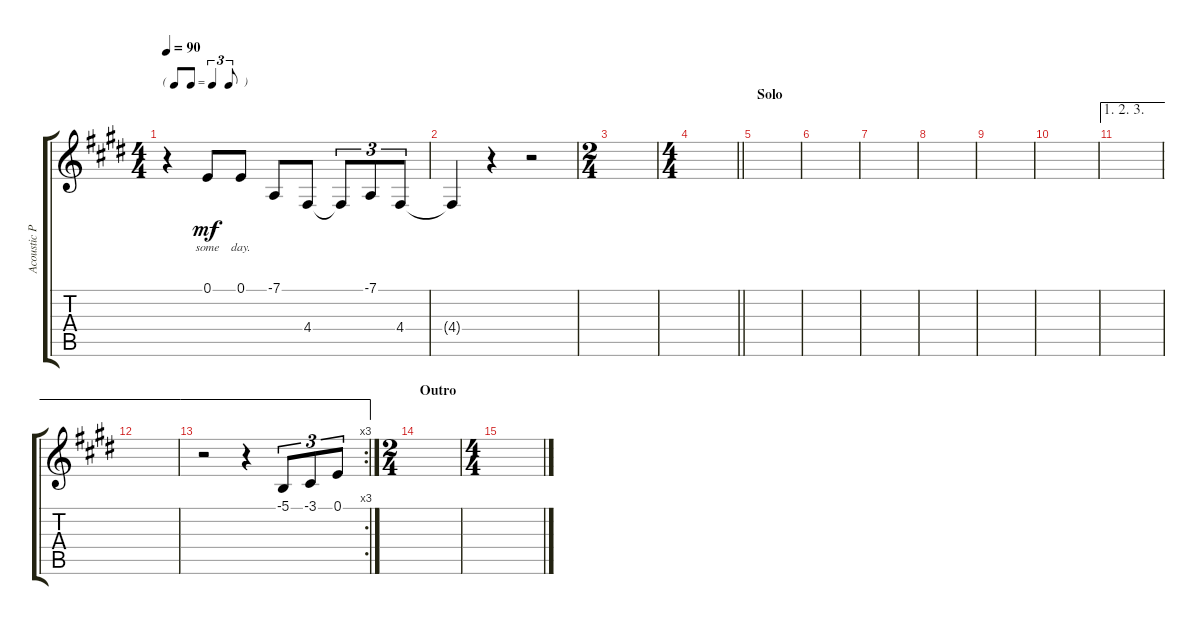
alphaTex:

\track ("Acoustic Piano" "Acoustic P") {instrument acousticgrandpiano}
\staff {score tabs}
\tuning (E4 B3 G3 D3 A2 E2) {hide}
\ts (4 4)
\tf triplet8th
\tempo 90
\clef g2
\ks e
r.4{dy mf} 0.1.8{lyrics (0 "some") lyrics (1 "") lyrics (2 "") lyrics (3 "") lyrics (4 "")} 0.1.8{lyrics (0 "day.") lyrics (1 "") lyrics (2 "") lyrics (3 "") lyrics (4 "")} -7.1.8 4.4.8 4.4{t}.8{tu (3 2)} -7.1.8{tu (3 2)} 4.4.8{tu (3 2)} |
4.4{t}.4 r.4 r.2 |
\ts (2 4)
|
\ts (4 4)
\barLineRight lightlight
|
\section ("" "Solo")
|
|
|
|
|
|
\ae (1 2 3)
|
\ae (1 2 3)
|
\ae (1 2 3)
\rc 3
r.2 r.4 -5.1.8{tu (3 2)} -3.1.8{tu (3 2)} 0.1.8{tu (3 2)} |
\ts (2 4)
\section ("" "Outro")
|
\ts (4 4)
